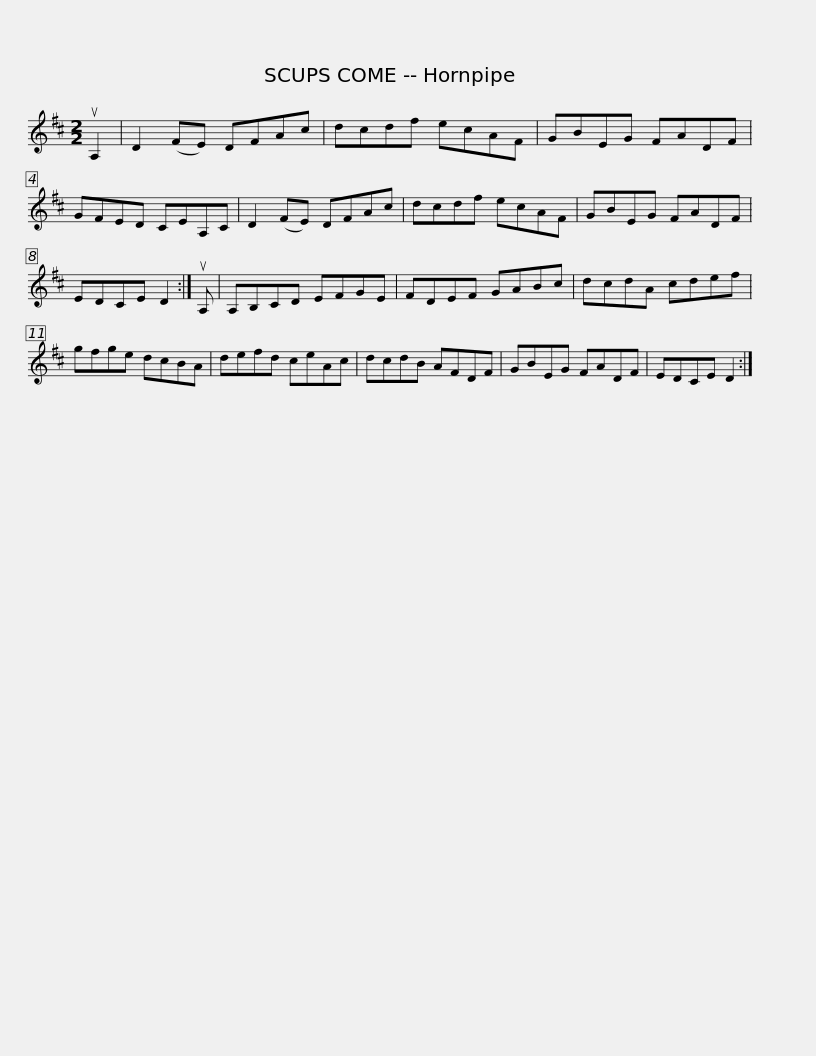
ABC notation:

X:1
L:1/8
M:2/2
I:linebreak $
K:D
V:1 treble
V:1
 uA,2 | D2 (FE) DFAc | dcdf ecAF | GBEG FADF | GFED CEA,C | %5
 D2 (FE) DFAc |$ dcdf ecAF | GBEG FADF | EDCE D2 :| uA, | %10
 A,B,CD EFGE | FDEF GABc |$ dcdA cdef | gfge dcBA | defd ceAc | %15
 dcdB AFDF | GBEG FADF | EDCE D2 :| %18
